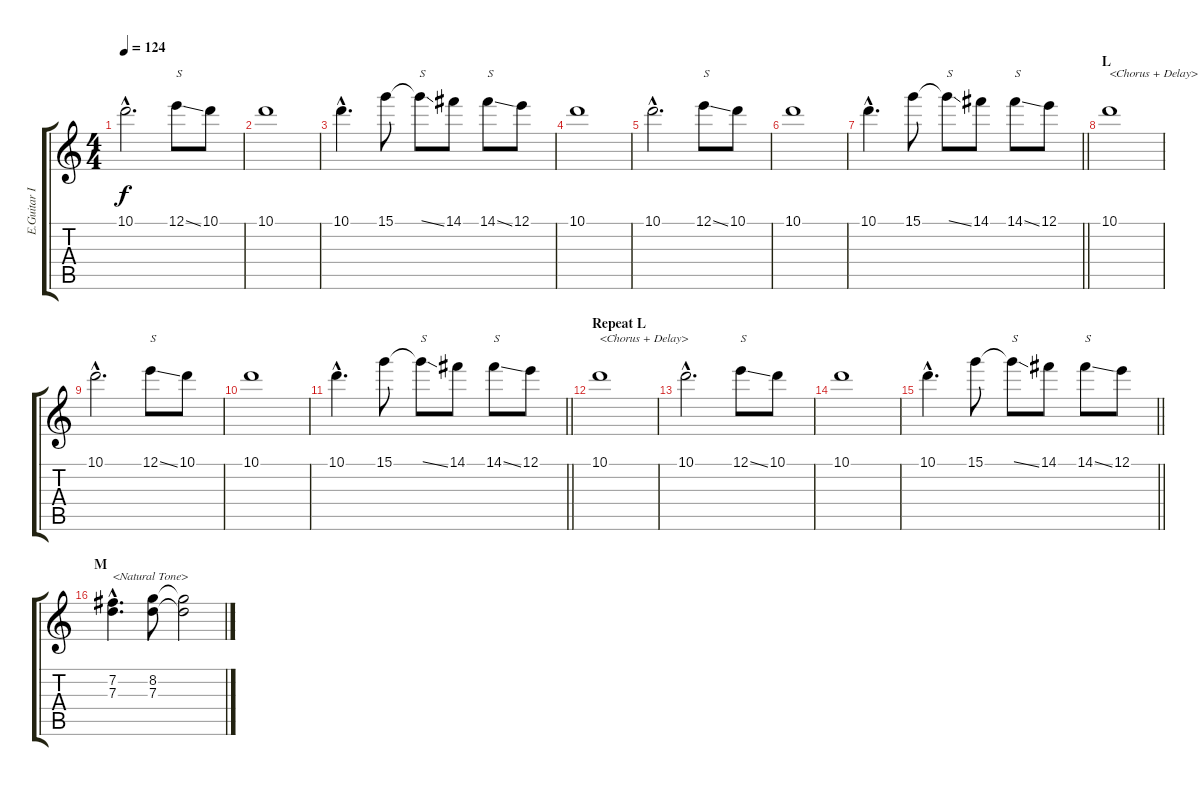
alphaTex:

\track ("E.Guitar II" "E.Guitar I") {instrument electricguitarclean}
\staff {score tabs}
\tuning (E4 B3 G3 D3 A2 E2) {hide}
\ts (4 4)
\tempo 124
\clef g2
\ks c
10.1{hac}.2{d dy f} 12.1{ss}.8{txt "S"} 10.1.8 |
10.1.1 |
10.1{hac}.4{d} 15.1.8 15.1{ss t}.8{txt "S"} 14.1.8 14.1{ss}.8{txt "S"} 12.1.8 |
10.1.1 |
10.1{hac}.2{d} 12.1{ss}.8{txt "S"} 10.1.8 |
10.1.1 |
\barLineRight lightlight
10.1{hac}.4{d} 15.1.8 15.1{ss t}.8{txt "S"} 14.1.8 14.1{ss}.8{txt "S"} 12.1.8 |
\section ("" "L")
10.1.1{txt "<Chorus + Delay>"} |
10.1{hac}.2{d} 12.1{ss}.8{txt "S"} 10.1.8 |
10.1.1 |
\barLineRight lightlight
10.1{hac}.4{d} 15.1.8 15.1{ss t}.8{txt "S"} 14.1.8 14.1{ss}.8{txt "S"} 12.1.8 |
\section ("" "Repeat L")
10.1.1{txt "<Chorus + Delay>"} |
10.1{hac}.2{d} 12.1{ss}.8{txt "S"} 10.1.8 |
10.1.1 |
\barLineRight lightlight
10.1{hac}.4{d} 15.1.8 15.1{ss t}.8{txt "S"} 14.1.8 14.1{ss}.8{txt "S"} 12.1.8 |
\section ("" "M")
(7.2{hac} 7.3{hac}).4{d txt "<Natural Tone>" instrument electricguitarclean} (8.2 7.3).8 (8.2{t} 7.3{t}).2
